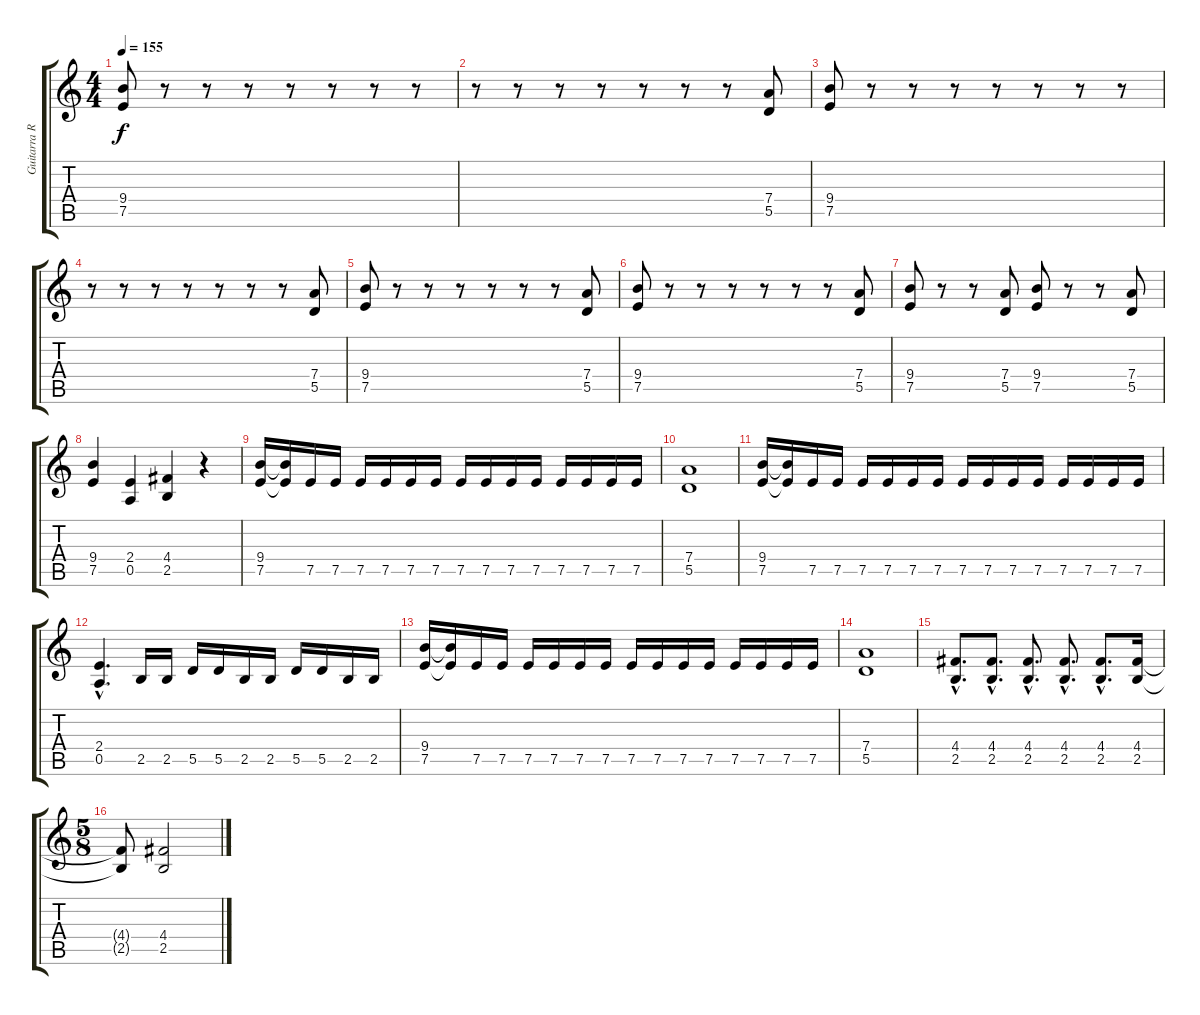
\track ("Guitarra Ritmica" "Guitarra R") {instrument distortionguitar}
\staff {score tabs}
\tuning (E4 B3 G3 D3 A2 E2) {hide}
\ts (4 4)
\tempo 155
\clef g2
\ks c
(9.4 7.5).8{dy f} r.8 r.8 r.8 r.8 r.8 r.8 r.8 |
r.8 r.8 r.8 r.8 r.8 r.8 r.8 (7.4 5.5).8 |
(9.4 7.5).8 r.8 r.8 r.8 r.8 r.8 r.8 r.8 |
r.8 r.8 r.8 r.8 r.8 r.8 r.8 (7.4 5.5).8 |
(9.4 7.5).8 r.8 r.8 r.8 r.8 r.8 r.8 (7.4 5.5).8 |
(9.4 7.5).8 r.8 r.8 r.8 r.8 r.8 r.8 (7.4 5.5).8 |
(9.4 7.5).8 r.8 r.8 (7.4 5.5).8 (9.4 7.5).8 r.8 r.8 (7.4 5.5).8 |
(9.4 7.5).4 (2.4 0.5).4 (4.4 2.5).4 r.4 |
(9.4 7.5).16 (9.4{t} 7.5{t}).16 7.5.16 7.5.16 7.5.16 7.5.16 7.5.16 7.5.16 7.5.16 7.5.16 7.5.16 7.5.16 7.5.16 7.5.16 7.5.16 7.5.16 |
(7.4 5.5).1 |
(9.4 7.5).16 (9.4{t} 7.5{t}).16 7.5.16 7.5.16 7.5.16 7.5.16 7.5.16 7.5.16 7.5.16 7.5.16 7.5.16 7.5.16 7.5.16 7.5.16 7.5.16 7.5.16 |
(2.4{hac} 0.5{hac}).4{d} 2.5.16 2.5.16 5.5.16 5.5.16 2.5.16 2.5.16 5.5.16 5.5.16 2.5.16 2.5.16 |
(9.4 7.5).16 (9.4{t} 7.5{t}).16 7.5.16 7.5.16 7.5.16 7.5.16 7.5.16 7.5.16 7.5.16 7.5.16 7.5.16 7.5.16 7.5.16 7.5.16 7.5.16 7.5.16 |
(7.4 5.5).1 |
(4.4{hac} 2.5{hac}).8{d} (4.4{hac} 2.5{hac}).8{d} (4.4{hac} 2.5{hac}).8{d} (4.4{hac} 2.5{hac}).8{d} (4.4{hac} 2.5{hac}).8{d} (4.4 2.5).16 |
\ts (5 8)
(4.4{t} 2.5{t}).8 (4.4 2.5).2
